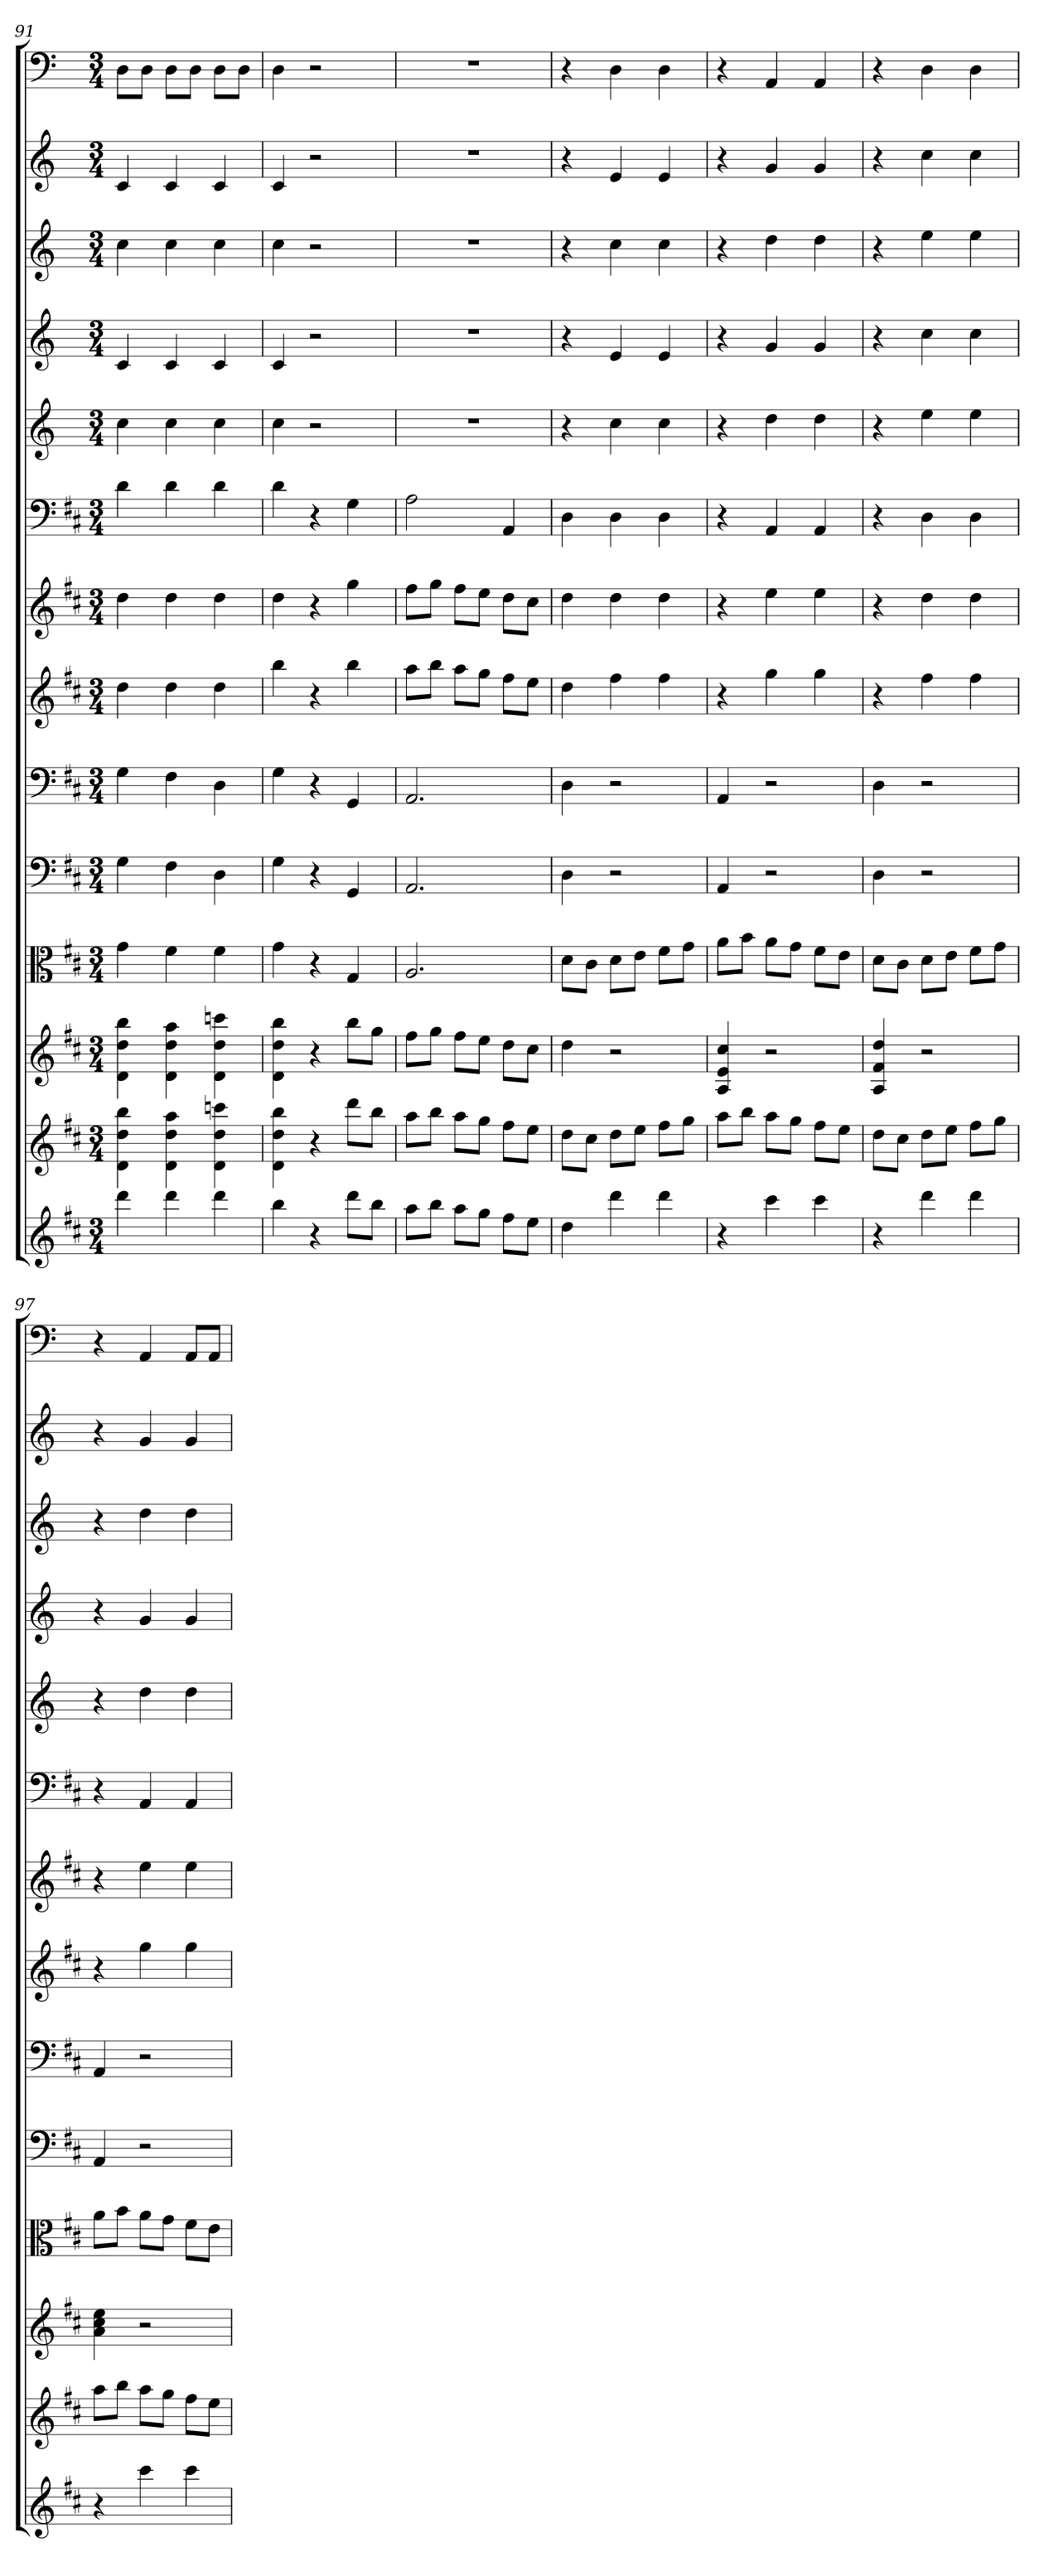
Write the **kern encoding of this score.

**kern	**kern	**kern	**kern	**kern	**kern	**kern	**kern	**kern	**kern	**kern	**kern	**kern	**kern
*part14	*part13	*part12	*part11	*part10	*part9	*part8	*part7	*part6	*part5	*part4	*part3	*part2	*part1
*staff14	*staff13	*staff12	*staff11	*staff10	*staff9	*staff8	*staff7	*staff6	*staff5	*staff4	*staff3	*staff2	*staff1
*	*	*	*clefC3	*clefF4	*clefF4	*	*	*clefF4	*	*	*	*	*clefF4
*k[f#c#]	*k[f#c#]	*k[f#c#]	*k[f#c#]	*k[f#c#]	*k[f#c#]	*k[f#c#]	*k[f#c#]	*k[f#c#]	*k[]	*k[]	*k[]	*k[]	*k[]
*M3/4	*M3/4	*M3/4	*M3/4	*M3/4	*M3/4	*M3/4	*M3/4	*M3/4	*M3/4	*M3/4	*M3/4	*M3/4	*M3/4
=91	=91	=91	=91	=91	=91	=91	=91	=91	=91	=91	=91	=91	=91
4ddd	4d 4dd 4bb	4d 4dd 4bb	4g	4G	4G	4dd	4dd	4d	4cc	4c	4cc	4c	8D\L
.	.	.	.	.	.	.	.	.	.	.	.	.	8D\J
4ddd	4d 4dd 4aa	4d 4dd 4aa	4f#	4F#	4F#	4dd	4dd	4d	4cc	4c	4cc	4c	8D\L
.	.	.	.	.	.	.	.	.	.	.	.	.	8D\J
4ddd	4d 4dd 4cccn	4d 4dd 4cccn	4f#	4D	4D	4dd	4dd	4d	4cc	4c	4cc	4c	8D\L
.	.	.	.	.	.	.	.	.	.	.	.	.	8D\J
=92	=92	=92	=92	=92	=92	=92	=92	=92	=92	=92	=92	=92	=92
4bb	4d 4dd 4bb	4d 4dd 4bb	4g	4G	4G	4bb	4dd	4d	4cc	4c	4cc	4c	4D
4r	4r	4r	4r	4r	4r	4r	4r	4r	2r	2r	2r	2r	2r
8dddL	8dddL	8bbL	4G	4GG	4GG	4bb	4gg	4G	.	.	.	.	.
8bbJ	8bbJ	8ggJ	.	.	.	.	.	.	.	.	.	.	.
=93	=93	=93	=93	=93	=93	=93	=93	=93	=93	=93	=93	=93	=93
8aaL	8aaL	8ff#L	2.A	2.AA	2.AA	8aaL	8ff#L	2A	2.r	2.r	2.r	2.r	2.r
8bbJ	8bbJ	8ggJ	.	.	.	8bbJ	8ggJ	.	.	.	.	.	.
8aaL	8aaL	8ff#L	.	.	.	8aaL	8ff#L	.	.	.	.	.	.
8ggJ	8ggJ	8eeJ	.	.	.	8ggJ	8eeJ	.	.	.	.	.	.
8ff#L	8ff#L	8ddL	.	.	.	8ff#L	8ddL	4AA	.	.	.	.	.
8eeJ	8eeJ	8cc#J	.	.	.	8eeJ	8cc#J	.	.	.	.	.	.
=94	=94	=94	=94	=94	=94	=94	=94	=94	=94	=94	=94	=94	=94
4dd	8ddL	4dd	8d\L	4D	4D	4dd	4dd	4D	4r	4r	4r	4r	4r
.	8cc#J	.	8c#\J	.	.	.	.	.	.	.	.	.	.
4ddd	8ddL	2r	8d\L	2r	2r	4ff#	4dd	4D	4cc	4e	4cc	4e	4D
.	8eeJ	.	8e\J	.	.	.	.	.	.	.	.	.	.
4ddd	8ff#L	.	8f#\L	.	.	4ff#	4dd	4D	4cc	4e	4cc	4e	4D
.	8ggJ	.	8g\J	.	.	.	.	.	.	.	.	.	.
=95	=95	=95	=95	=95	=95	=95	=95	=95	=95	=95	=95	=95	=95
4r	8aaL	4A 4e 4cc#	8a\L	4AA	4AA	4r	4r	4r	4r	4r	4r	4r	4r
.	8bbJ	.	8b\J	.	.	.	.	.	.	.	.	.	.
4ccc#	8aaL	2r	8a\L	2r	2r	4gg	4ee	4AA	4dd	4g	4dd	4g	4AA
.	8ggJ	.	8g\J	.	.	.	.	.	.	.	.	.	.
4ccc#	8ff#L	.	8f#\L	.	.	4gg	4ee	4AA	4dd	4g	4dd	4g	4AA
.	8eeJ	.	8e\J	.	.	.	.	.	.	.	.	.	.
=96	=96	=96	=96	=96	=96	=96	=96	=96	=96	=96	=96	=96	=96
4r	8ddL	4A 4f# 4dd	8d\L	4D	4D	4r	4r	4r	4r	4r	4r	4r	4r
.	8cc#J	.	8c#\J	.	.	.	.	.	.	.	.	.	.
4ddd	8ddL	2r	8d\L	2r	2r	4ff#	4dd	4D	4ee	4cc	4ee	4cc	4D
.	8eeJ	.	8e\J	.	.	.	.	.	.	.	.	.	.
4ddd	8ff#L	.	8f#\L	.	.	4ff#	4dd	4D	4ee	4cc	4ee	4cc	4D
.	8ggJ	.	8g\J	.	.	.	.	.	.	.	.	.	.
=97	=97	=97	=97	=97	=97	=97	=97	=97	=97	=97	=97	=97	=97
4r	8aaL	4a 4cc# 4ee	8a\L	4AA	4AA	4r	4r	4r	4r	4r	4r	4r	4r
.	8bbJ	.	8b\J	.	.	.	.	.	.	.	.	.	.
4ccc#	8aaL	2r	8a\L	2r	2r	4gg	4ee	4AA	4dd	4g	4dd	4g	4AA
.	8ggJ	.	8g\J	.	.	.	.	.	.	.	.	.	.
4ccc#	8ff#L	.	8f#\L	.	.	4gg	4ee	4AA	4dd	4g	4dd	4g	8AA/L
.	8eeJ	.	8e\J	.	.	.	.	.	.	.	.	.	8AA/J
=	=	=	=	=	=	=	=	=	=	=	=	=	=
*-	*-	*-	*-	*-	*-	*-	*-	*-	*-	*-	*-	*-	*-
